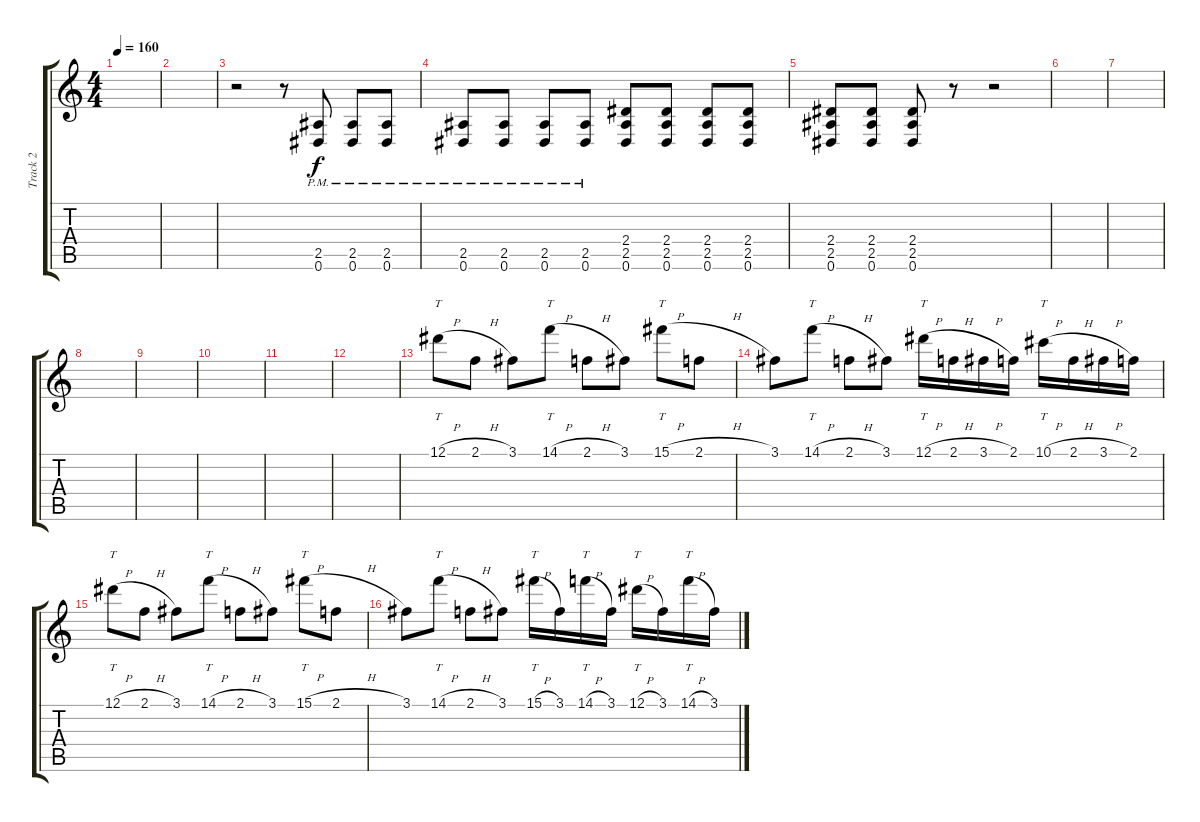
\track ("Track 2" "Track 2") {instrument distortionguitar}
\staff {score tabs}
\tuning (Eb4 Bb3 Gb3 Db3 Ab2 Eb2) {hide}
\ts (4 4)
\tempo 160
\clef g2
\ks c
|
|
r.2{volume 16} r.8 (2.5{pm} 0.6{pm}).8 (2.5{pm} 0.6{pm}).8 (2.5{pm} 0.6{pm}).8 |
(2.5{pm} 0.6{pm}).8 (2.5{pm} 0.6{pm}).8 (2.5{pm} 0.6{pm}).8 (2.5{pm} 0.6{pm}).8 (2.4 2.5 0.6).8 (2.4 2.5 0.6).8 (2.4 2.5 0.6).8 (2.4 2.5 0.6).8 |
(2.4 2.5 0.6).8 (2.4 2.5 0.6).8 (2.4 2.5 0.6).8 r.8 r.2 |
|
|
|
|
|
|
|
12.1{h}.8{tt} 2.1{h}.8 3.1.8 14.1{h}.8{tt} 2.1{h}.8 3.1.8 15.1{h}.8{tt} 2.1{h}.8 |
3.1.8 14.1{h}.8{tt} 2.1{h}.8 3.1.8 12.1{h}.16{tt} 2.1{h}.16 3.1{h}.16 2.1.16 10.1{h}.16{tt} 2.1{h}.16 3.1{h}.16 2.1.16 |
12.1{h}.8{tt} 2.1{h}.8 3.1.8 14.1{h}.8{tt} 2.1{h}.8 3.1.8 15.1{h}.8{tt} 2.1{h}.8 |
3.1.8 14.1{h}.8{tt} 2.1{h}.8 3.1.8 15.1{h}.16{tt} 3.1.16 14.1{h}.16{tt} 3.1.16 12.1{h}.16{tt} 3.1.16 14.1{h}.16{tt} 3.1.16
